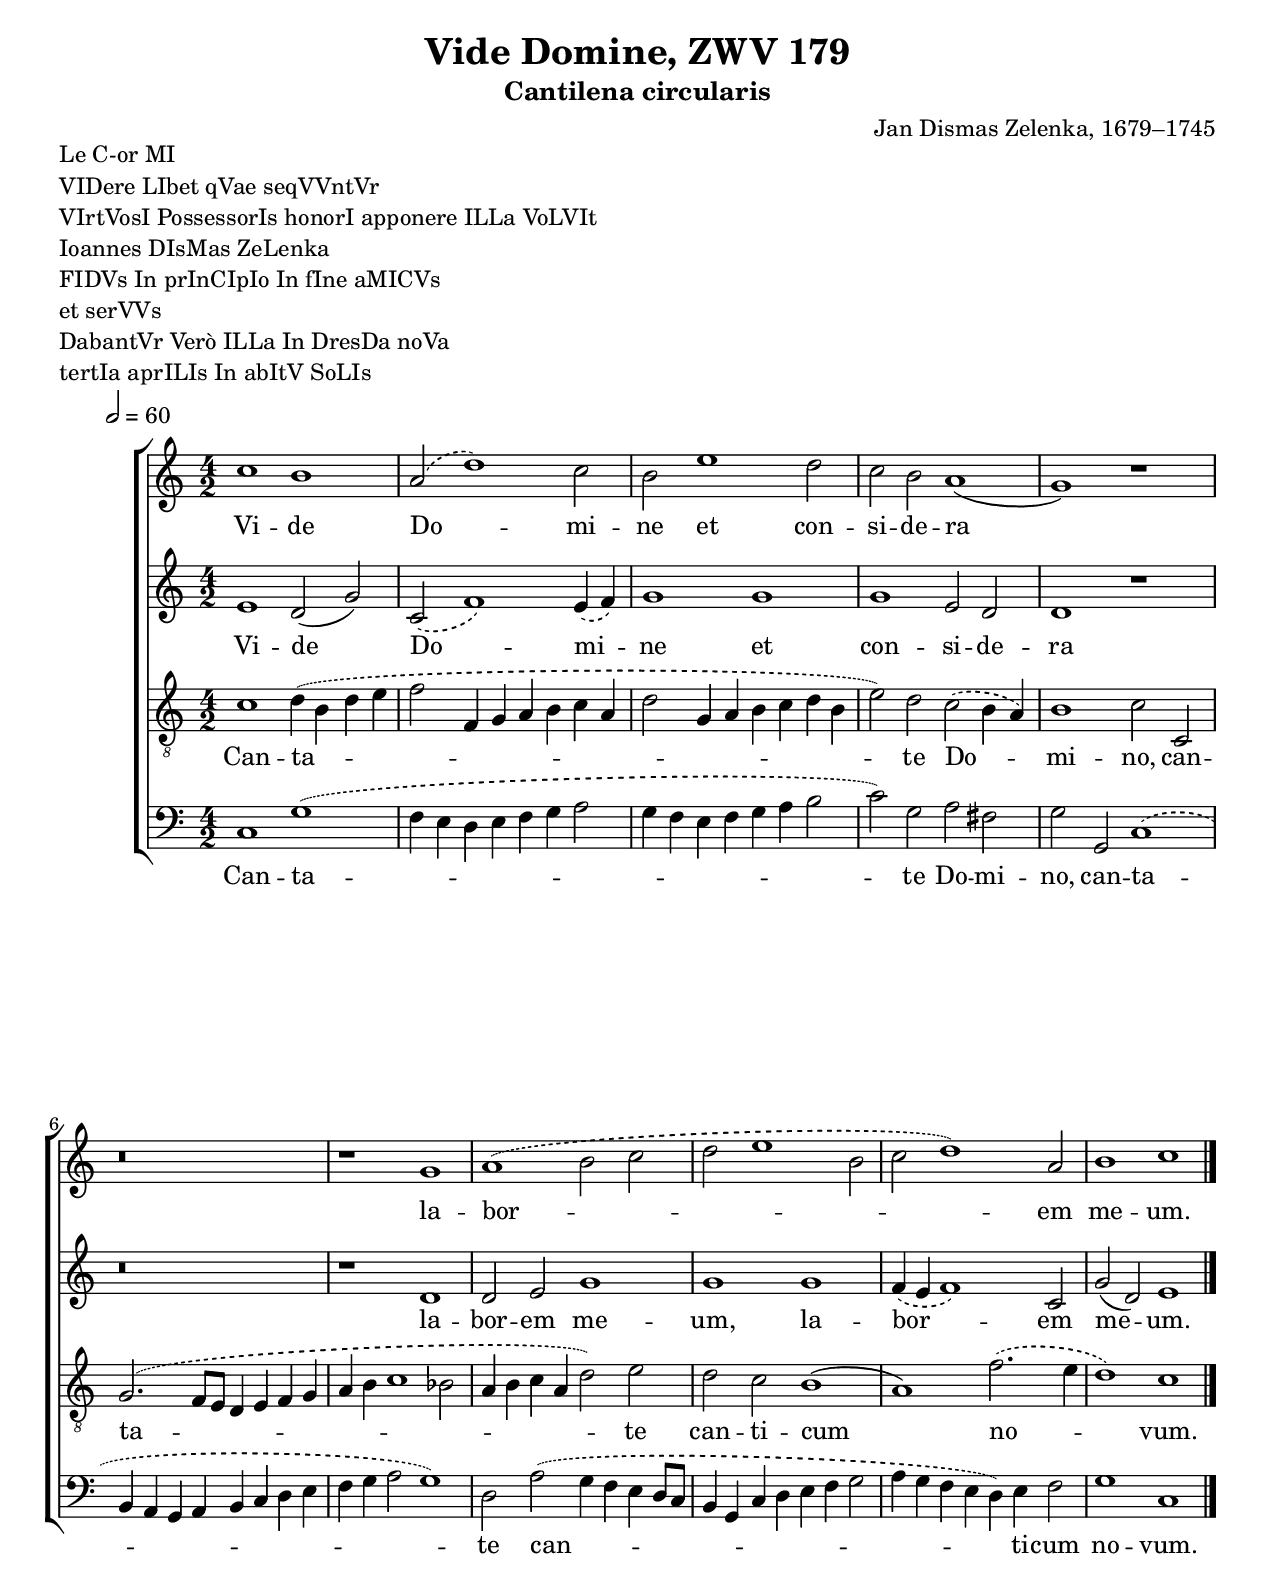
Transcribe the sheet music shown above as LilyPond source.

\version "2.10.25"
\header {
	title = "Vide Domine, ZWV 179"
	subtitle = "Cantilena circularis"
	composer = "Jan Dismas Zelenka, 1679–1745"
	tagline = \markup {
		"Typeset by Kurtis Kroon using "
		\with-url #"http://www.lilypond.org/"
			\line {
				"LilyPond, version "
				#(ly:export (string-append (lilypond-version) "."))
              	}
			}
		}

#(set-default-paper-size "letter")
#(ly:set-option 'point-and-click #f) % set to #f when ready for production

global = {
	\key c \major
	\time 4/2	
	\tempo 2 = 60 
	}

sopranoMusic = \relative c'' {
		c1 b
		\slurDashed
		a2( d1) c2
		b e1 d2
		\slurSolid
		c b a1(
		g) r
		r\breve
		r1 g
		\slurDashed
		a( b2 c
		d e1 b2
		c d1) a2
		b1 c \bar "|."
	}

sopranoText = \lyricmode {
	Vi -- de Do -- mi -- ne et con -- si -- de -- ra la -- bor -- em me -- um.
	}

altoMusic = \relative c' {
		e1 d2( g)
		\slurDashed
		c,( f1) e4( f)
		g1 g
		g e2 d
		d1 r
		r\breve % ^\markup{\column \small {"pausae semper" \line {numerantur} \line {"Cantilena circularis"}}}
		r1 d
		d2 e g1
		g g
		f4( e f1) c2
		\slurSolid
		g'( d) e1 \bar "|."
	}

altoText = \lyricmode {
	Vi -- de Do -- mi -- ne et con -- si -- de -- ra la -- bor -- em me -- um, la -- bor -- em me -- um.
	}

tenorMusic = \relative c' {
	\clef "treble_8"
		\slurDashed
		c1 d4( b d e
		f2 f,4 g a b c a
		d2 g,4 a b c d b
		e2) d c( b4 a)
		b1 c2 c,
		g'2.( f8 e d4 e f g
		a b c1 bes2
		a4 b c a d2) e
		\slurSolid
		d c b1(
		\slurDashed
		a) f'2.( e4
		d1) c \bar "|."
	}

bassMusic = \relative c {
	\clef bass
		\slurDashed
		c1 g'(
		f4 e d e f g a2
		g4 f e f g a b2
		c) g a fis
		g g, c1(
		b4 a g a b c d e
		f g a2 g1)
		d2 a'( g4 f e d8 c
		b4 g c d e f g2
		a4 g f e d) e f2
		g1 c, \bar "|."
	}

tenorBassText = \lyricmode {
	Can -- ta -- te Do -- mi -- no, can -- ta -- te can -- ti -- cum no -- vum.
	}

\markup {
	\column {
		"Le C-or MI"
		"VIDere LIbet qVae seqVVntVr"
		"VIrtVosI PossessorIs honorI apponere ILLa VoLVIt"
		"Ioannes DIsMas ZeLenka"
		"FIDVs In prInCIpIo In fIne aMICVs"
		"et serVVs"
		"DabantVr Verò ILLa In DresDa noVa"
		"tertIa aprILIs In abItV SoLIs"
		}
	}

\score {
	\new ChoirStaff <<
			\new Voice = "Soprano" {
				\global
				\sopranoMusic
				}
			\new Lyrics \lyricsto "Soprano" \sopranoText
			\new Voice = "Alto" {
				\global
				\altoMusic
				}
			\new Lyrics \lyricsto "Alto" \altoText
			\new Voice = "Tenor" {
				\global
				\tenorMusic
				}
			\new Lyrics \lyricsto "Tenor" \tenorBassText
			\new Voice = "Bass"{
				\global
				\bassMusic
				}
			\new Lyrics \lyricsto "Bass" \tenorBassText
		>>
	\layout{
		\context{
			\Score 
				\override MetronomeMark #'extra-offset = #'(-9 . 0) 
				\override MetronomeMark #'padding = #'3 
			}
		}
	% \midi{}
	}

\markup {
	\column {
		\bold {"Variari potest haec Cantilena 14."}
		" 1 Cantatur sicut stat."
		" 2 Cantus incipit ab initio, et numeratis pausis retroit."
		" 3 Can: incipit à fine et post pausas retroit"
		" 4 C: incipit a fine et procedit usque ad principium"
		" 5 Altus canit sicut stat."
		" 6 Al: incipit ab initio et post pausa[s] retroit."
		" 7 Al: incipit à fine et post pausas retroit."
		" 8 Al: incipit a fine et procedit usque ad principium"
		" 9 C: incipit ab initi: it usque ad finem. Altus à contrario"
		"10 C: et A: incipiunt ab initio, et post pausa[s] retroeunt."
		"11 C: et Al: incipiunt à fine et post pausas retroeunt."
		"12 A: inc: ab initio Can: à fine post pausas unterque retroit."
		"13 C: incip: ab initi: Altus a fine, et post pausas unterque retroit."
		"14 C: et A: incip[un]t à fine et procedunt usque ad principium"
		}
	}

\markup {
	\column {
		\bold {"Notes"}
		" Solid slurs are original."
		" Dashed slurs are editorial."
		}
	}